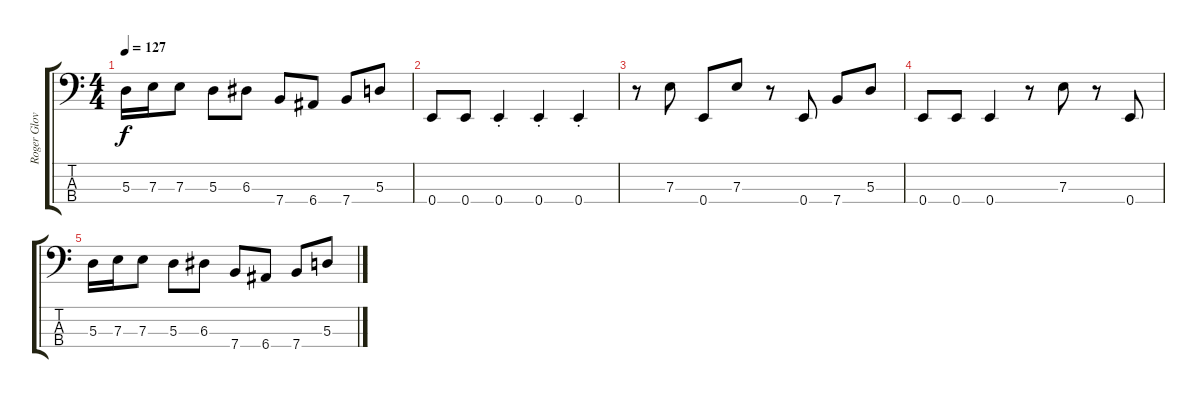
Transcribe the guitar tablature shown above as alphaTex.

\track ("Roger Glover" "Roger Glov") {instrument electricbasspick}
\staff {score tabs}
\tuning (G2 D2 A1 E1) {hide}
\ts (4 4)
\tempo 127
\clef f4
\ks c
5.3.16{dy f} 7.3.16 7.3.8 5.3.8 6.3.8 7.4.8 6.4.8 7.4.8 5.3.8 |
0.4.8 0.4.8 0.4{st}.4 0.4{st}.4 0.4{st}.4 |
r.8 7.3.8 0.4.8 7.3.8 r.8 0.4.8 7.4.8 5.3.8 |
0.4.8 0.4.8 0.4.4 r.8 7.3.8 r.8 0.4.8 |
5.3.16 7.3.16 7.3.8 5.3.8 6.3.8 7.4.8 6.4.8 7.4.8 5.3.8
